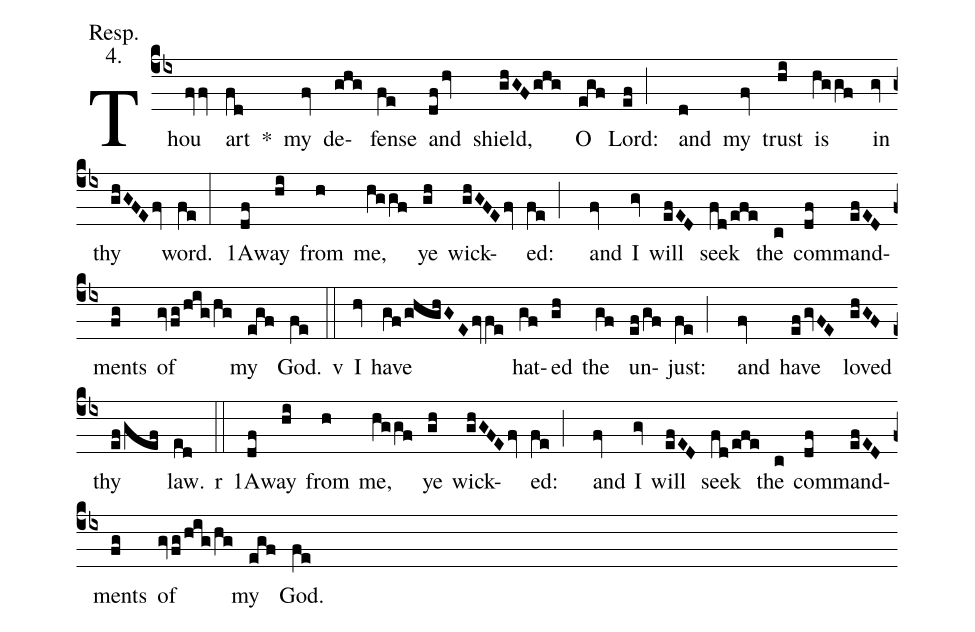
annotation: Resp.;
annotation: 4.;
%%
(cb4) Thou(fvv) art(fd) <sp>*</sp>() my(fv) de(ghg)fense(fe) and(dfhv) shield,(ghGFghg) O(egf) Lord:(ef;) and(d) my(fv) trust(hi) is(hggf) in(gv) thy(ghGFEfv) word.(fe:) <sp>1</sp>A(df)way(hi) from(h) me,(hggf) ye(gh) wick(ghGFEfv)ed:(fe;) and(fv) I(gv) will(efED) seek(fd/efe) the(c) com(df)mand(efED)ments(fg) of(gvfg/hig/hg) my(egf) God.(fe)

<sp>v</sp>(::) I(hv) have(gf/ghghGEfvfe) hat(gf)ed(gh) the(gf) un(ef/gf)just:(fe;) and(fv) have(efgvFE) loved(ghGF) thy(ef/gef) law.(ed)

<sp>r</sp>(::) <sp>1</sp>A(df)way(hi) from(h) me,(hggf) ye(gh) wick(ghGFEfv)ed:(fe;) and(fv) I(gv) will(efED) seek(fd/efe) the(c) com(df)mand(efED)ments(fg) of(gvfg/hig/hg) my(egf) God.(fe)
